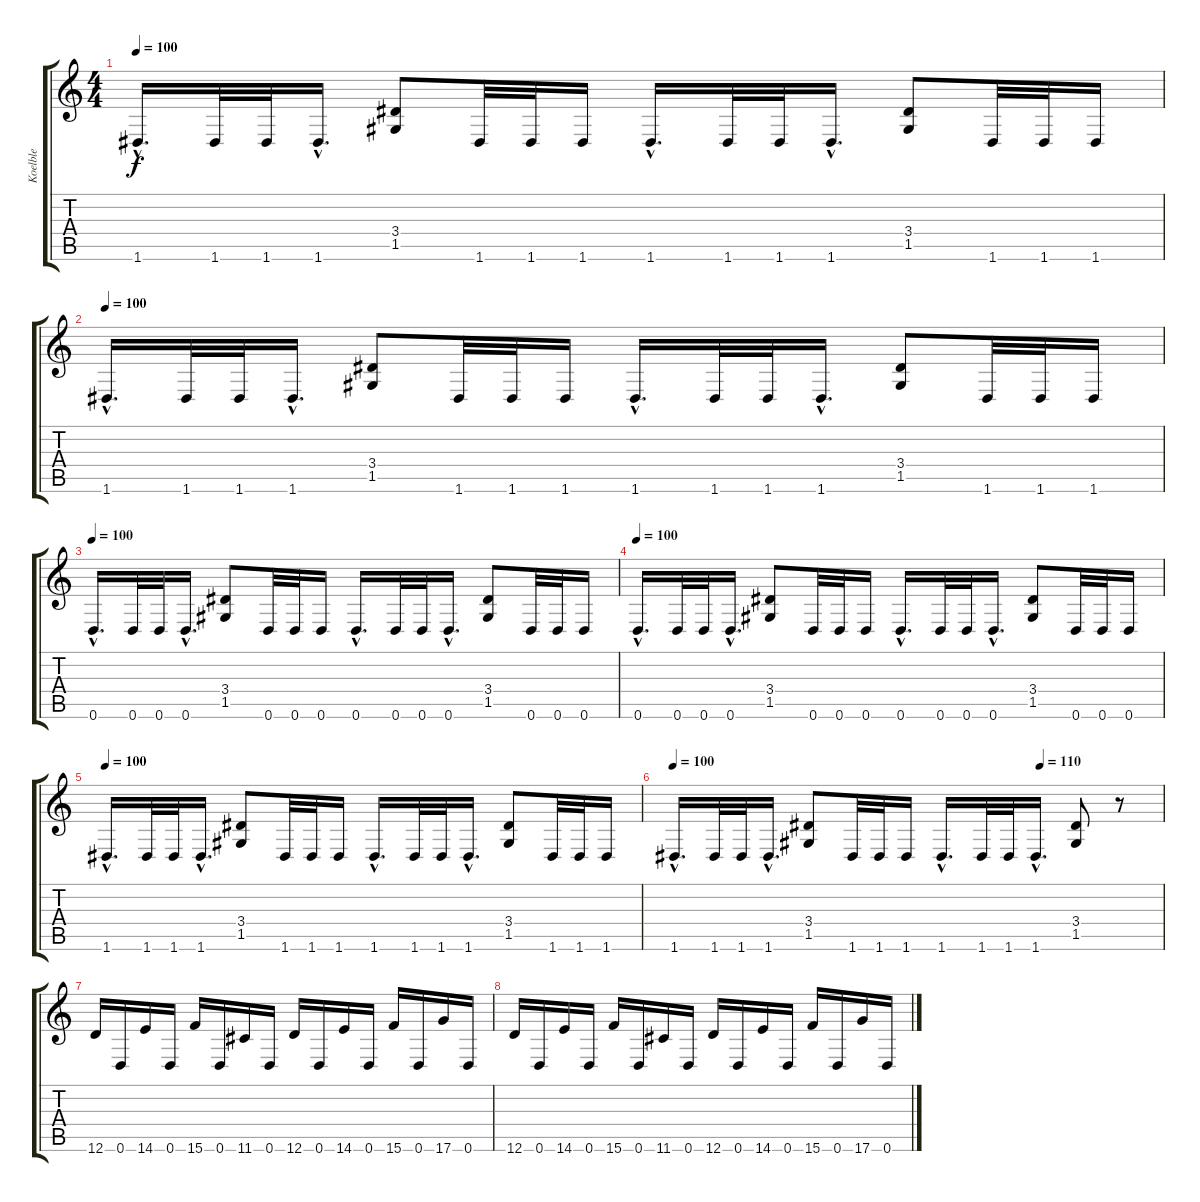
\track ("Koelble" "Koelble") {instrument distortionguitar}
\staff {score tabs}
\tuning (D4 A3 F3 C3 G2 D2) {hide}
\ts (4 4)
\tempo 100
\clef g2
\ks c
1.6{hac}.16{d dy f} 1.6.32 1.6.32 1.6{hac}.16{d} (3.4 1.5).8 1.6.32 1.6.32 1.6.16 1.6{hac}.16{d} 1.6.32 1.6.32 1.6{hac}.16{d} (3.4 1.5).8 1.6.32 1.6.32 1.6.16 |
\tempo 100
1.6{hac}.16{d} 1.6.32 1.6.32 1.6{hac}.16{d} (3.4 1.5).8 1.6.32 1.6.32 1.6.16 1.6{hac}.16{d} 1.6.32 1.6.32 1.6{hac}.16{d} (3.4 1.5).8 1.6.32 1.6.32 1.6.16 |
\tempo 100
0.6{hac}.16{d} 0.6.32 0.6.32 0.6{hac}.16{d} (3.4 1.5).8 0.6.32 0.6.32 0.6.16 0.6{hac}.16{d} 0.6.32 0.6.32 0.6{hac}.16{d} (3.4 1.5).8 0.6.32 0.6.32 0.6.16 |
\tempo 100
0.6{hac}.16{d} 0.6.32 0.6.32 0.6{hac}.16{d} (3.4 1.5).8 0.6.32 0.6.32 0.6.16 0.6{hac}.16{d} 0.6.32 0.6.32 0.6{hac}.16{d} (3.4 1.5).8 0.6.32 0.6.32 0.6.16 |
\tempo 100
1.6{hac}.16{d} 1.6.32 1.6.32 1.6{hac}.16{d} (3.4 1.5).8 1.6.32 1.6.32 1.6.16 1.6{hac}.16{d} 1.6.32 1.6.32 1.6{hac}.16{d} (3.4 1.5).8 1.6.32 1.6.32 1.6.16 |
\tempo 100
\tempo (110 0.75)
1.6{hac}.16{d} 1.6.32 1.6.32 1.6{hac}.16{d} (3.4 1.5).8 1.6.32 1.6.32 1.6.16 1.6{hac}.16{d} 1.6.32 1.6.32 1.6{hac}.16{d} (3.4 1.5).8 r.8 |
12.6.16{volume 16} 0.6.16 14.6.16 0.6.16 15.6.16 0.6.16 11.6.16 0.6.16 12.6.16 0.6.16 14.6.16 0.6.16 15.6.16 0.6.16 17.6.16 0.6.16 |
12.6.16 0.6.16 14.6.16 0.6.16 15.6.16 0.6.16 11.6.16 0.6.16 12.6.16 0.6.16 14.6.16 0.6.16 15.6.16 0.6.16 17.6.16 0.6.16
